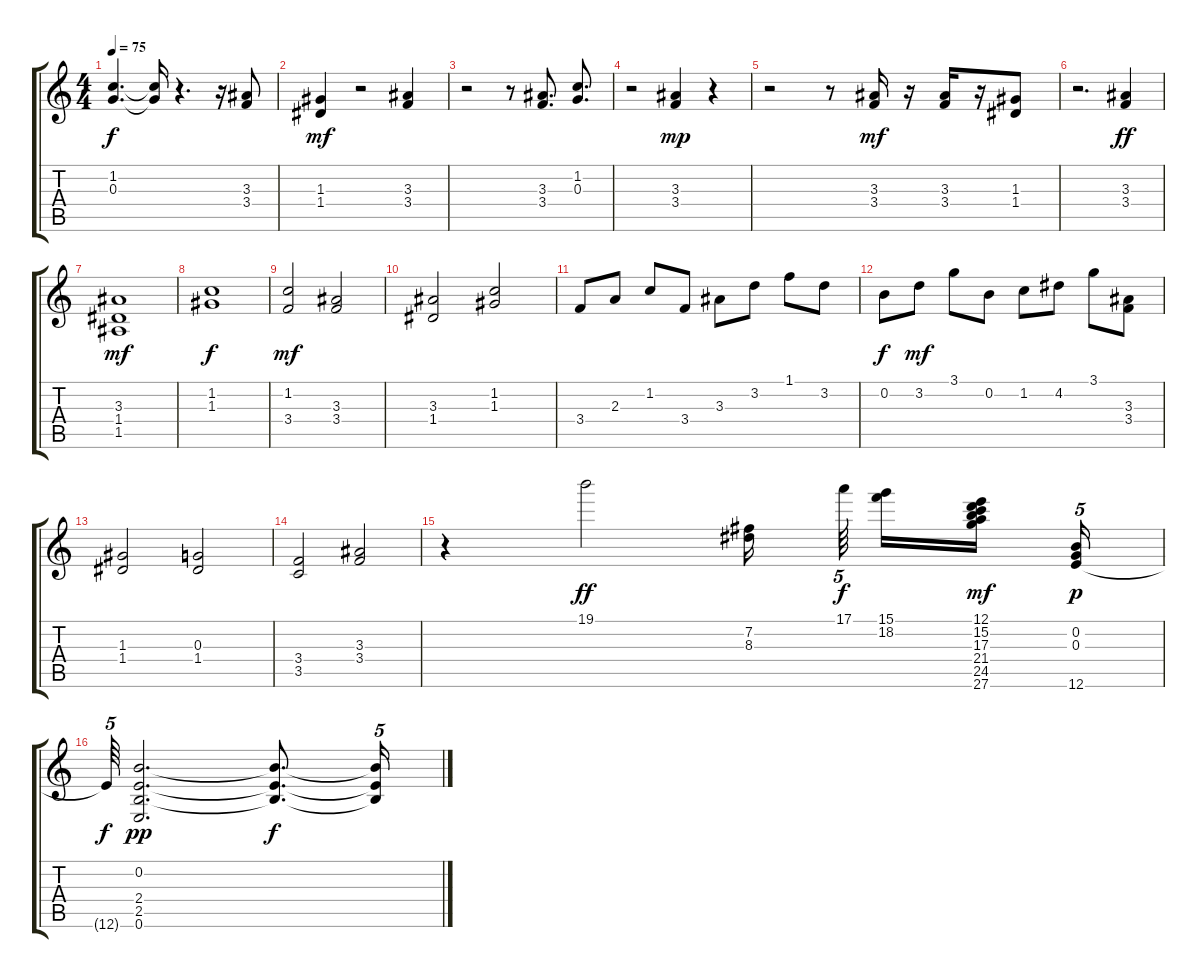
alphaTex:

\track "" {instrument overdrivenguitar}
\staff {score tabs}
\tuning (E4 B3 G3 D3 A2 E2) {hide}
\ts (4 4)
\tempo 75
\clef g2
\ks c
(1.2{t} 0.3{t}).4{d dy f} (1.2{t} 0.3{t}).16 r.4{d} r.16 (3.3 3.4).8 |
(1.3 1.4).4{dy mf} r.2 (3.3 3.4).4 |
r.2 r.8 (3.3 3.4).8{d} (1.2 0.3).8{d} |
r.2 (3.3 3.4).4{dy mp} r.4 |
r.2 r.8 (3.3 3.4).16{dy mf} r.16 (3.3 3.4).16 r.16 (1.3 1.4).8 |
r.2{d} (3.3 3.4).4{dy ff} |
(3.3 1.4 1.5).1{dy mf} |
(1.2 1.3).1{dy f} |
(1.2 3.4).2{dy mf} (3.3 3.4).2 |
(3.3 1.4).2 (1.2 1.3).2 |
3.4.8 2.3.8 1.2.8 3.4.8 3.3.8 3.2.8 1.1.8 3.2.8 |
0.2.8{dy f} 3.2.8{dy mf} 3.1.8 0.2.8 1.2.8 4.2.8 3.1.8 (3.3 3.4).8 |
(1.3 1.4).2 (0.3 1.4).2 |
(3.4 3.5).2 (3.3 3.4).2 |
r.4 19.1.2{dy ff} (7.2 8.3).16 17.1.64{tu (5 4) dy f} (15.1 18.2).16 (12.1 15.2 17.3 21.4 24.5 27.6).16{dy mf} (0.2 0.3 12.6).16{tu (5 4) dy p} |
12.6{t}.64{tu (5 4) dy f} (0.2 2.4 2.5 0.6).2{d dy pp} (0.2{t} 2.4{t} 2.5{t}).8{d dy f} (0.2{t} 2.4{t} 2.5{t}).16{tu (5 4)}
